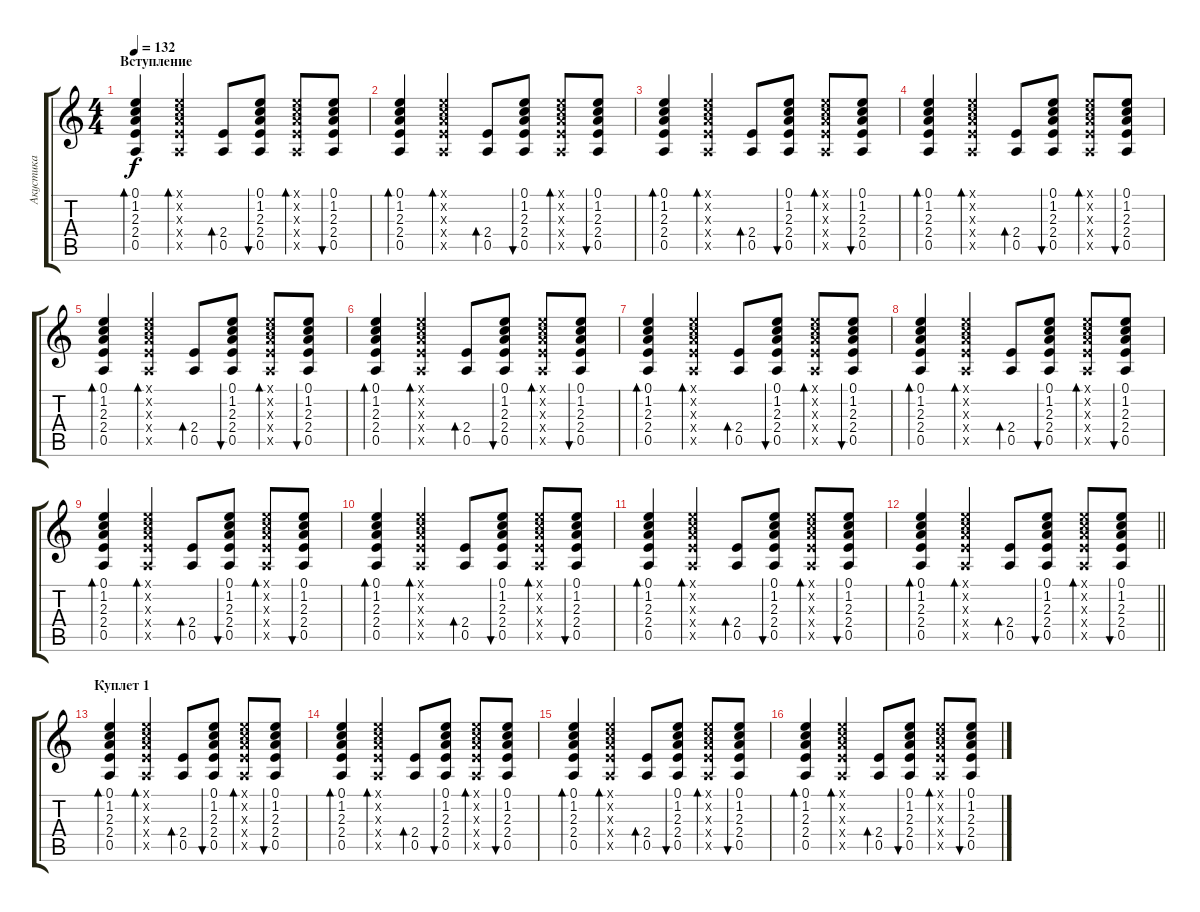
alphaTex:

\track ("Акустика" "Акустика") {instrument acousticguitarsteel}
\staff {score tabs}
\tuning (E4 B3 G3 D3 A2 E2) {hide}
\ts (4 4)
\section ("" "Вступление")
\tempo 132
\clef g2
\ks c
(0.1 1.2 2.3 2.4 0.5).4{bd 30 dy f instrument acousticguitarsteel} (0.1{x} 1.2{x} 2.3{x} 2.4{x} 0.5{x}).4{bd 30} (2.4 0.5).8{bd 30} (0.1 1.2 2.3 2.4 0.5).8{bu 30} (0.1{x} 1.2{x} 2.3{x} 2.4{x} 0.5{x}).8{bd 30} (0.1 1.2 2.3 2.4 0.5).8{bu 30} |
(0.1 1.2 2.3 2.4 0.5).4{bd 30} (0.1{x} 1.2{x} 2.3{x} 2.4{x} 0.5{x}).4{bd 30} (2.4 0.5).8{bd 30} (0.1 1.2 2.3 2.4 0.5).8{bu 30} (0.1{x} 1.2{x} 2.3{x} 2.4{x} 0.5{x}).8{bd 30} (0.1 1.2 2.3 2.4 0.5).8{bu 30} |
(0.1 1.2 2.3 2.4 0.5).4{bd 30} (0.1{x} 1.2{x} 2.3{x} 2.4{x} 0.5{x}).4{bd 30} (2.4 0.5).8{bd 30} (0.1 1.2 2.3 2.4 0.5).8{bu 30} (0.1{x} 1.2{x} 2.3{x} 2.4{x} 0.5{x}).8{bd 30} (0.1 1.2 2.3 2.4 0.5).8{bu 30} |
(0.1 1.2 2.3 2.4 0.5).4{bd 30} (0.1{x} 1.2{x} 2.3{x} 2.4{x} 0.5{x}).4{bd 30} (2.4 0.5).8{bd 30} (0.1 1.2 2.3 2.4 0.5).8{bu 30} (0.1{x} 1.2{x} 2.3{x} 2.4{x} 0.5{x}).8{bd 30} (0.1 1.2 2.3 2.4 0.5).8{bu 30} |
(0.1 1.2 2.3 2.4 0.5).4{bd 30} (0.1{x} 1.2{x} 2.3{x} 2.4{x} 0.5{x}).4{bd 30} (2.4 0.5).8{bd 30} (0.1 1.2 2.3 2.4 0.5).8{bu 30} (0.1{x} 1.2{x} 2.3{x} 2.4{x} 0.5{x}).8{bd 30} (0.1 1.2 2.3 2.4 0.5).8{bu 30} |
(0.1 1.2 2.3 2.4 0.5).4{bd 30} (0.1{x} 1.2{x} 2.3{x} 2.4{x} 0.5{x}).4{bd 30} (2.4 0.5).8{bd 30} (0.1 1.2 2.3 2.4 0.5).8{bu 30} (0.1{x} 1.2{x} 2.3{x} 2.4{x} 0.5{x}).8{bd 30} (0.1 1.2 2.3 2.4 0.5).8{bu 30} |
(0.1 1.2 2.3 2.4 0.5).4{bd 30} (0.1{x} 1.2{x} 2.3{x} 2.4{x} 0.5{x}).4{bd 30} (2.4 0.5).8{bd 30} (0.1 1.2 2.3 2.4 0.5).8{bu 30} (0.1{x} 1.2{x} 2.3{x} 2.4{x} 0.5{x}).8{bd 30} (0.1 1.2 2.3 2.4 0.5).8{bu 30} |
(0.1 1.2 2.3 2.4 0.5).4{bd 30} (0.1{x} 1.2{x} 2.3{x} 2.4{x} 0.5{x}).4{bd 30} (2.4 0.5).8{bd 30} (0.1 1.2 2.3 2.4 0.5).8{bu 30} (0.1{x} 1.2{x} 2.3{x} 2.4{x} 0.5{x}).8{bd 30} (0.1 1.2 2.3 2.4 0.5).8{bu 30} |
(0.1 1.2 2.3 2.4 0.5).4{bd 30} (0.1{x} 1.2{x} 2.3{x} 2.4{x} 0.5{x}).4{bd 30} (2.4 0.5).8{bd 30} (0.1 1.2 2.3 2.4 0.5).8{bu 30} (0.1{x} 1.2{x} 2.3{x} 2.4{x} 0.5{x}).8{bd 30} (0.1 1.2 2.3 2.4 0.5).8{bu 30} |
(0.1 1.2 2.3 2.4 0.5).4{bd 30} (0.1{x} 1.2{x} 2.3{x} 2.4{x} 0.5{x}).4{bd 30} (2.4 0.5).8{bd 30} (0.1 1.2 2.3 2.4 0.5).8{bu 30} (0.1{x} 1.2{x} 2.3{x} 2.4{x} 0.5{x}).8{bd 30} (0.1 1.2 2.3 2.4 0.5).8{bu 30} |
(0.1 1.2 2.3 2.4 0.5).4{bd 30} (0.1{x} 1.2{x} 2.3{x} 2.4{x} 0.5{x}).4{bd 30} (2.4 0.5).8{bd 30} (0.1 1.2 2.3 2.4 0.5).8{bu 30} (0.1{x} 1.2{x} 2.3{x} 2.4{x} 0.5{x}).8{bd 30} (0.1 1.2 2.3 2.4 0.5).8{bu 30} |
\barLineRight lightlight
(0.1 1.2 2.3 2.4 0.5).4{bd 30} (0.1{x} 1.2{x} 2.3{x} 2.4{x} 0.5{x}).4{bd 30} (2.4 0.5).8{bd 30} (0.1 1.2 2.3 2.4 0.5).8{bu 30} (0.1{x} 1.2{x} 2.3{x} 2.4{x} 0.5{x}).8{bd 30} (0.1 1.2 2.3 2.4 0.5).8{bu 30} |
\section ("" "Куплет 1")
(0.1 1.2 2.3 2.4 0.5).4{bd 30} (0.1{x} 1.2{x} 2.3{x} 2.4{x} 0.5{x}).4{bd 30} (2.4 0.5).8{bd 30} (0.1 1.2 2.3 2.4 0.5).8{bu 30} (0.1{x} 1.2{x} 2.3{x} 2.4{x} 0.5{x}).8{bd 30} (0.1 1.2 2.3 2.4 0.5).8{bu 30} |
(0.1 1.2 2.3 2.4 0.5).4{bd 30} (0.1{x} 1.2{x} 2.3{x} 2.4{x} 0.5{x}).4{bd 30} (2.4 0.5).8{bd 30} (0.1 1.2 2.3 2.4 0.5).8{bu 30} (0.1{x} 1.2{x} 2.3{x} 2.4{x} 0.5{x}).8{bd 30} (0.1 1.2 2.3 2.4 0.5).8{bu 30} |
(0.1 1.2 2.3 2.4 0.5).4{bd 30} (0.1{x} 1.2{x} 2.3{x} 2.4{x} 0.5{x}).4{bd 30} (2.4 0.5).8{bd 30} (0.1 1.2 2.3 2.4 0.5).8{bu 30} (0.1{x} 1.2{x} 2.3{x} 2.4{x} 0.5{x}).8{bd 30} (0.1 1.2 2.3 2.4 0.5).8{bu 30} |
(0.1 1.2 2.3 2.4 0.5).4{bd 30} (0.1{x} 1.2{x} 2.3{x} 2.4{x} 0.5{x}).4{bd 30} (2.4 0.5).8{bd 30} (0.1 1.2 2.3 2.4 0.5).8{bu 30} (0.1{x} 1.2{x} 2.3{x} 2.4{x} 0.5{x}).8{bd 30} (0.1 1.2 2.3 2.4 0.5).8{bu 30}
